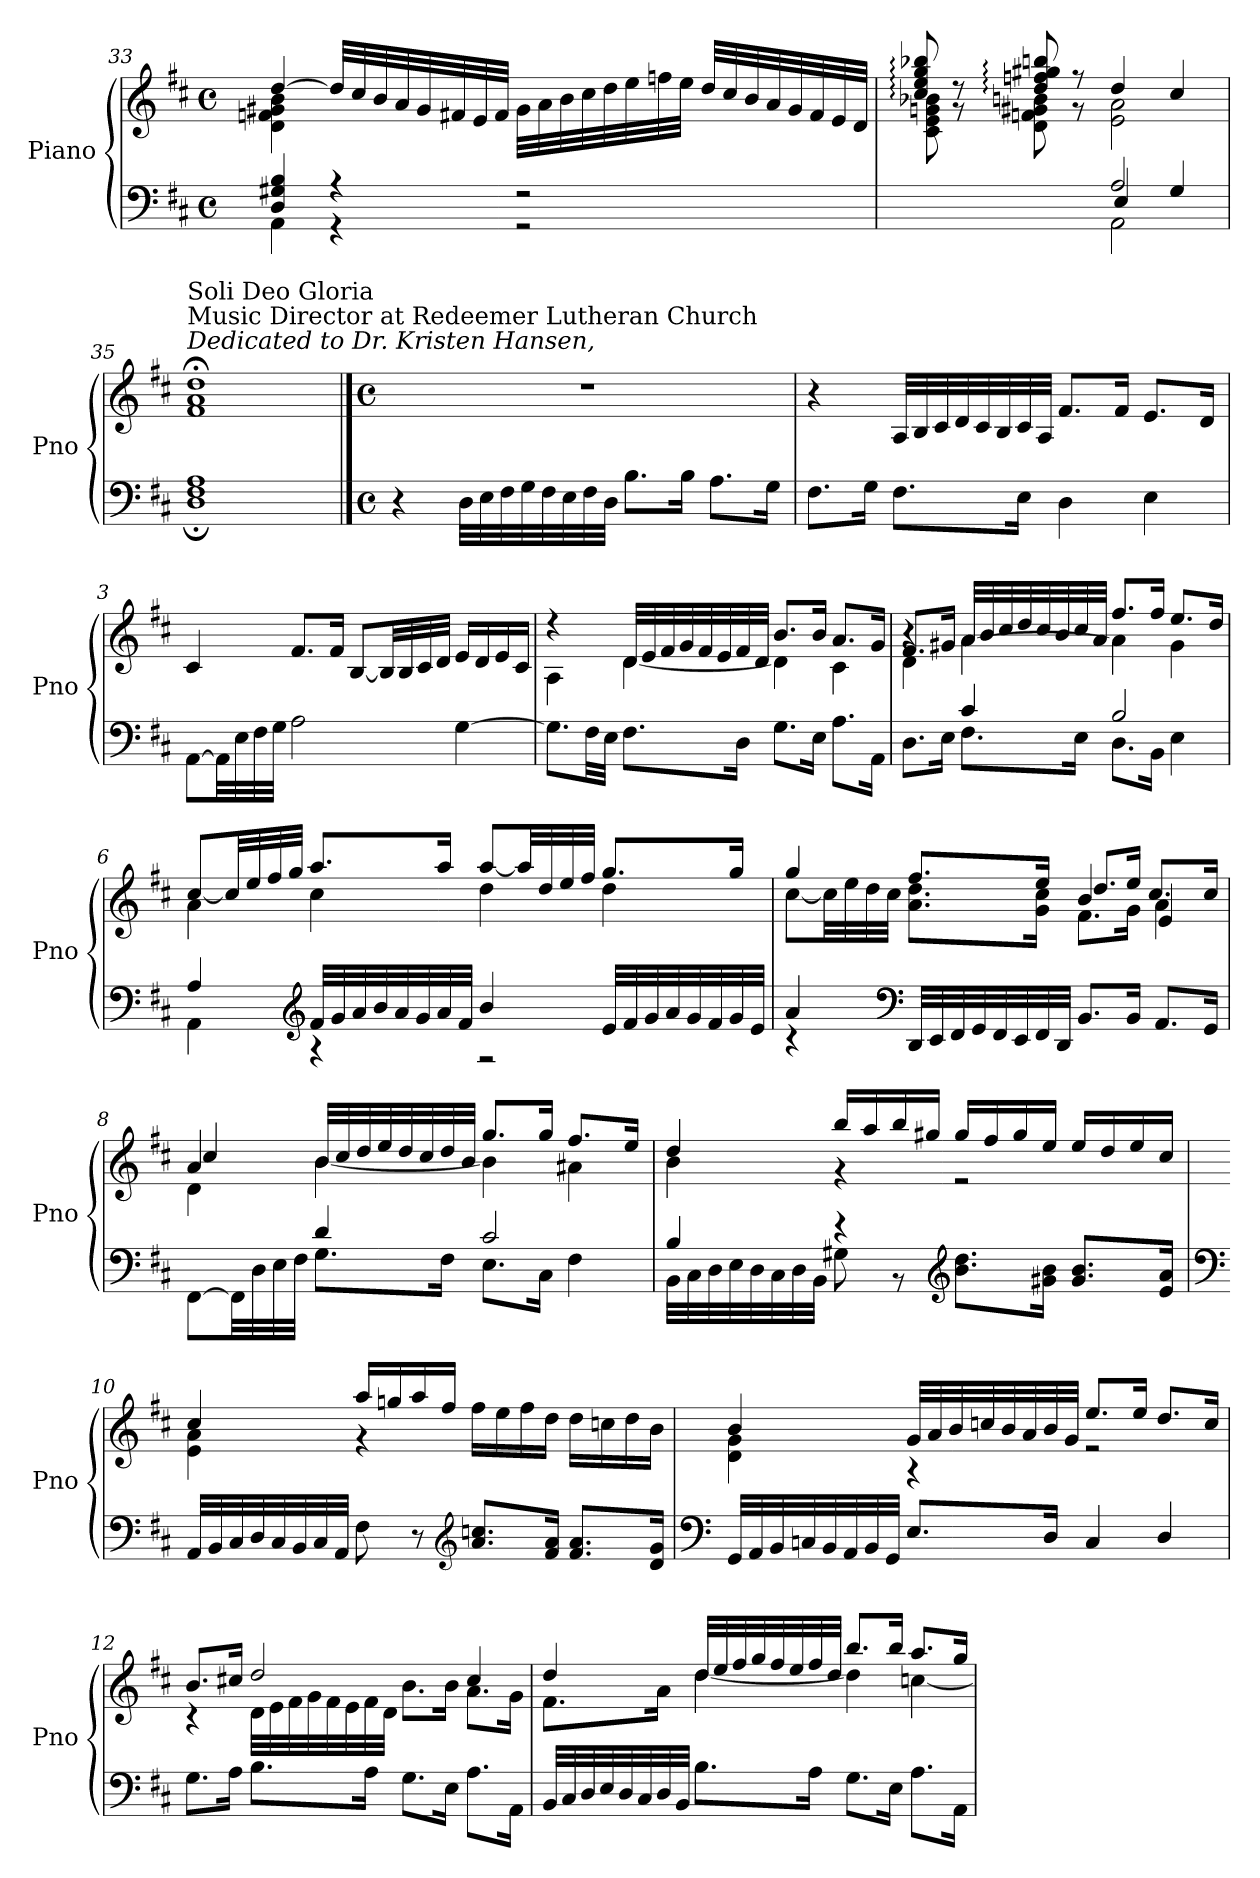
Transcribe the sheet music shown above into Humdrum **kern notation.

**kern	**kern
*part1	*part1
*staff2	*staff1
*I"Piano	*
*I'Pno	*
*clefF4	*clefG2
*k[f#c#]	*k[f#c#]
*M4/4	*M4/4
*met(c)	*met(c)
=33	=33
*^	*^
4D/ 4G#X/ 4B/	4AA\	[4dd/	4d\ 4fn\ 4g#X\ 4b\
4r	4r	32dd/LLL]	4ryy
.	.	32cc#/	.
.	.	32b/	.
.	.	32a/	.
.	.	32g#i/	.
.	.	32f#X/	.
.	.	32e/	.
.	.	32f#/JJJ	.
2r	2r	32g#\LLL	2ryy
.	.	32a\	.
.	.	32b\	.
.	.	32cc#\	.
.	.	32dd\	.
.	.	32ee\	.
.	.	32ffn\	.
.	.	32ee\JJJ	.
.	.	32dd/LLL	.
.	.	32cc#/	.
.	.	32b/	.
.	.	32a/	.
.	.	32g#/	.
.	.	32f#/	.
.	.	32e/	.
.	.	32d/JJJ	.
=34	=34	=34	=34
*	*^	*	*
2ryy	2ryy	2ryy	8cc#/: 8ee/: 8gg/: 8bb-X/:	8c#\ 8e\ 8gn\ 8b-X\
.	.	.	8r	8r
.	.	.	8dd/: 8ffn/: 8gg#X/: 8bbn/:	8d\ 8fn\ 8g#X\ 8bn\
.	.	.	8r	8r
2A/	2AA\	4E/	4dd/	2e\ 2a\
.	.	4G/	4cc#/	.
=35	=35	=35	=35	=35
!	!	!	!LO:TX:a:i:t=Dedicated to Dr. Kristen Hansen,	!
!	!	!	!LO:TX:a:t=Music Director at Redeemer Lutheran Church	!
!	!	!	!LO:TX:a:t=Soli Deo Gloria	!
1A	1D;	1F#	1dd;<	1f# 1a
*v	*v	*v	*	*
*	*v	*v
==1	==1
*M4/4	*M4/4
*met(c)	*met(c)
*^	*^
*	*^	*	*
!	!	!	!LO:TX:a:i:t=a 4 voci	!
*v	*v	*v	*	*
*	*v	*v
4r	1r
32D\LLL	.
32E\	.
32F#\	.
32G\	.
32F#\	.
32E\	.
32F#\	.
32D\JJJ	.
8.B\L	.
16B\Jk	.
8.A\L	.
16G\Jk	.
=2	=2
8.F#\L	4r
16G\Jk	.
8.F#\L	32A/LLL
.	32B/
.	32c#/
.	32d/
.	32c#/
.	32B/
16E\Jk	32c#/
.	32A/JJJ
4D\	8.f#/L
.	16f#/Jk
4E\	8.e/L
.	16d/Jk
=3	=3
[8AA\L	4c#/
32AA\LL]	.
32E\	.
32F#\	.
32G\JJJ	.
2A\	8.f#/L
.	16f#/Jk
.	[8B/L
.	32B/LL]
.	32B/
.	32c#/
.	32d/JJJ
[4G\	16e/LL
.	16d/
.	16e/
.	16c#/JJ
=4	=4
*	*^
8.G\L]	4r	4A\
32F#\LL	.	.
32E\JJJ	.	.
8.F#\L	32d/LLL	[4d\
.	32e/	.
.	32f#/	.
.	32g/	.
.	32f#/	.
.	32e/	.
16D\Jk	32f#/	.
.	32d/JJJ	.
8.G\L	8.b/L	4d\]
16E\Jk	16b/Jk	.
8.A\L	8.a/L	4c#\
16AA\Jk	16g/Jk	.
=5	=5	=5
*^	*	*^
4ryy	8.D\L	8.f#/L	4d\	4r
.	16E\Jk	16g#X/Jk	.	.
4c#/	8.F#\L	[4a\	2.ryy	32a/LLL
.	.	.	.	32b/
.	.	.	.	32cc#/
.	.	.	.	32dd/
.	.	.	.	32cc#/
.	.	.	.	32b/
.	16E\Jk	.	.	32cc#/
.	.	.	.	32a/JJJ
2B/	8.D\L	4a\]	.	8.ff#/L
.	16BB\Jk	.	.	16ff#/Jk
.	4E\	4g#\	.	8.ee/L
.	.	.	.	16dd/Jk
*	*	*	*v	*v
=6	=6	=6	=6
4A/	4AA\	4a\	[8cc#/L
.	.	.	32cc#/LL]
.	.	.	32ee/
.	.	.	32ff#/
.	.	.	32gg/JJJ
*clefG2	*	*	*
32f#/LLL	4r	4cc#\	8.aa/L
32g/	.	.	.
32a/	.	.	.
32b/	.	.	.
32a/	.	.	.
32g/	.	.	.
32a/	.	.	16aa/Jk
32f#/JJJ	.	.	.
4b/	2r	4dd\	[8aa/L
.	.	.	32aa/LL]
.	.	.	32dd/
.	.	.	32ee/
.	.	.	32ff#/JJJ
32e/LLL	.	4dd\	8.gg/L
32f#/	.	.	.
32g/	.	.	.
32a/	.	.	.
32g/	.	.	.
32f#/	.	.	.
32g/	.	.	16gg/Jk
32e/JJJ	.	.	.
=7	=7	=7	=7
*	*	*	*^
4a/	4r	2ryy	[8cc#\L	4gg/
.	.	.	32cc#\LL]	.
.	.	.	32ee\	.
.	.	.	32dd\	.
.	.	.	32cc#\JJJ	.
*clefF4	*	*	*	*
32DD/LLL	2.ryy	.	8.a\ 8.dd\L	8.ff#/L
32EE/	.	.	.	.
32FF#/	.	.	.	.
32GG/	.	.	.	.
32FF#/	.	.	.	.
32EE/	.	.	.	.
32FF#/	.	.	16g\ 16cc#\Jk	16ee/Jk
32DD/JJJ	.	.	.	.
8.BB/L	.	4b/	8.f#\L	8.dd/L
16BB/Jk	.	.	16g\Jk	16ee/Jk
8.AA/L	.	4a\	4e/	8.cc#/L
16GG/Jk	.	.	.	16cc#/Jk
=8	=8	=8	=8	=8
4ryy	[8FF#\L	4a/	4d\	4cc#/
.	32FF#\LL]	.	.	.
.	32D\	.	.	.
.	32E\	.	.	.
.	32F#\JJJ	.	.	.
4d/	8.G\L	32b/LLL	[4b\	4ryy
.	.	32cc#/	.	.
.	.	32dd/	.	.
.	.	32ee/	.	.
.	.	32dd/	.	.
.	.	32cc#/	.	.
.	16F#\Jk	32dd/	.	.
.	.	32b/JJJ	.	.
2c#/	8.E\L	8.gg/L	4b\]	2ryy
.	16C#\Jk	16gg/Jk	.	.
.	4F#\	8.ff#/L	4a#X\	.
.	.	16ee/Jk	.	.
*	*	*	*v	*v
=9	=9	=9	=9
4B/	32BB\LLL	4dd/	4b\
.	32C#\	.	.
.	32D\	.	.
.	32E\	.	.
.	32D\	.	.
.	32C#\	.	.
.	32D\	.	.
.	32BB\JJJ	.	.
4r	8G#X\	16bb/LL	4r
.	.	16aa/	.
.	8r	16bb/	.
.	.	16gg#X/JJ	.
*clefG2	*	*	*
8.b\ 8.dd\L	2ryy	16gg#/LL	2r
.	.	16ff#/	.
.	.	16gg#/	.
16g#X\ 16b\Jk	.	16ee/JJ	.
8.g#/ 8.b/L	.	16ee/LL	.
.	.	16dd/	.
.	.	16ee/	.
16e/ 16a/Jk	.	16cc#/JJ	.
*v	*v	*	*
=10	=10	=10
*clefF4	*	*
32AA/LLL	4cc#/	4e\ 4a\
32BB/	.	.
32C#/	.	.
32D/	.	.
32C#/	.	.
32BB/	.	.
32C#/	.	.
32AA/JJJ	.	.
8F#\	16aa/LL	4r
.	16ggn/	.
8r	16aa/	.
.	16ff#/JJ	.
*clefG2	*	*
8.a/ 8.ccn/L	16ff#\LL	2ryy
.	16ee\	.
.	16ff#\	.
16f#/ 16a/Jk	16dd\JJ	.
8.f#/ 8.a/L	16dd\LL	.
.	16ccn\	.
.	16dd\	.
16d/ 16g/Jk	16b\JJ	.
=11	=11	=11
*clefF4	*	*
32GG/LLL	4b/	4d\ 4g\
32AA/	.	.
32BB/	.	.
32Cn/	.	.
32BB/	.	.
32AA/	.	.
32BB/	.	.
32GG/JJJ	.	.
8.E/L	32g/LLL	4r
.	32a/	.
.	32b/	.
.	32ccn/	.
.	32b/	.
.	32a/	.
16D/Jk	32b/	.
.	32g/JJJ	.
4C/	8.ee/L	2r
.	16ee/Jk	.
4D/	8.dd/L	.
.	16cc/Jk	.
=12	=12	=12
8.G\L	8.b/L	4r
16A\Jk	16cc#X/Jk	.
8.B\L	2dd/	32d\LLL
.	.	32e\
.	.	32f#\
.	.	32g\
.	.	32f#\
.	.	32e\
16A\Jk	.	32f#\
.	.	32d\JJJ
8.G\L	.	8.b\L
16E\Jk	.	16b\Jk
8.A\L	4cc#/	8.a\L
16AA\Jk	.	16g\Jk
=13	=13	=13
32BB/LLL	4dd/	8.f#\L
32C#/	.	.
32D/	.	.
32E/	.	.
32D/	.	.
32C#/	.	.
32D/	.	16a\Jk
32BB/JJJ	.	.
8.B\L	32dd/LLL	[4dd\
.	32ee/	.
.	32ff#/	.
.	32gg/	.
.	32ff#/	.
.	32ee/	.
16A\Jk	32ff#/	.
.	32dd/JJJ	.
8.G\L	8.bb/L	4dd\]
16E\Jk	16bb/Jk	.
8.A\L	8.aa/L	[4ccn\
16AA\Jk	16gg/Jk	.
*	*v	*v
=	=
*-	*-
